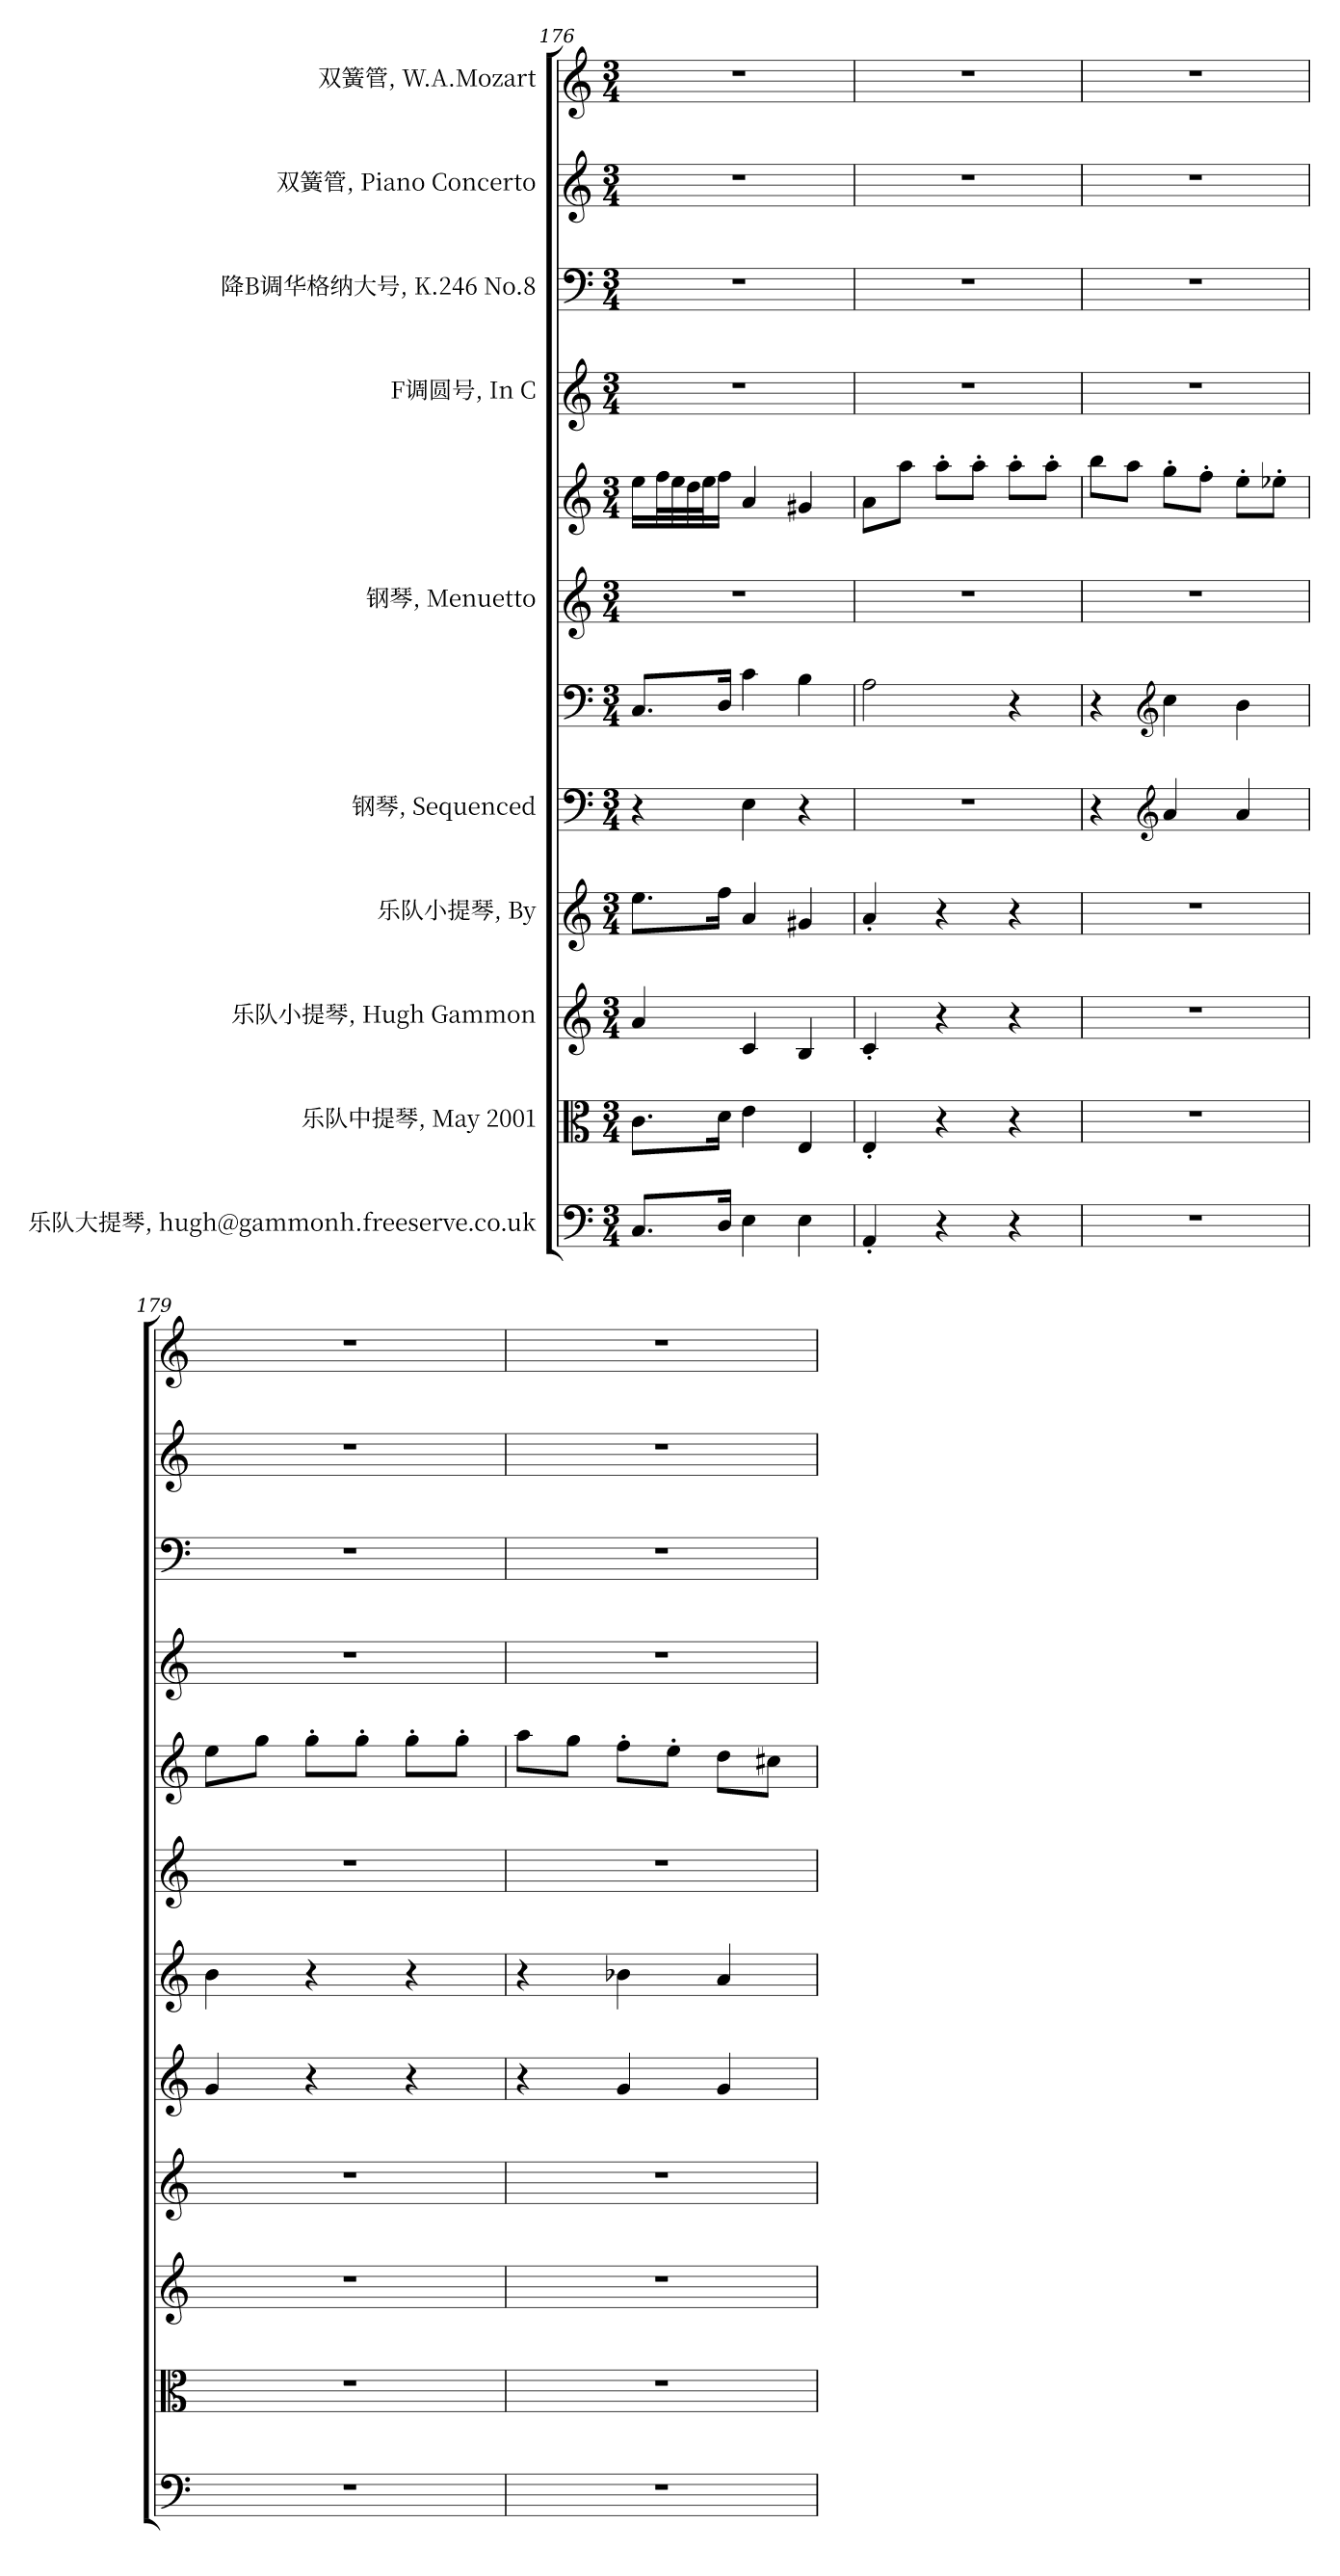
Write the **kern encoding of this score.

**kern	**kern	**kern	**kern	**kern	**kern	**kern	**kern	**kern	**kern	**kern	**kern
*part10	*part9	*part8	*part7	*part6	*part6	*part5	*part5	*part4	*part3	*part2	*part1
*staff12	*staff11	*staff10	*staff9	*staff8	*staff7	*staff6	*staff5	*staff4	*staff3	*staff2	*staff1
*I"乐队大提琴, hugh@gammonh.freeserve.co.uk	*I"乐队中提琴, May 2001	*I"乐队小提琴, Hugh Gammon	*I"乐队小提琴,         By	*I"钢琴, Sequenced	*	*I"钢琴, Menuetto	*	*I"F调圆号, In C	*I"降B调华格纳大号, K.246 No.8	*I"双簧管, Piano Concerto	*I"双簧管, W.A.Mozart
*clefF4	*clefC3	*clefG2	*clefG2	*clefF4	*clefF4	*clefG2	*clefG2	*clefG2	*clefF4	*clefG2	*clefG2
*	*	*	*	*	*	*	*	*ITrd4c7	*ITrd1c2	*	*
*k[]	*k[]	*k[]	*k[]	*k[]	*k[]	*k[]	*k[]	*k[b-]	*k[b-e-]	*k[]	*k[]
*M3/4	*M3/4	*M3/4	*M3/4	*M3/4	*M3/4	*M3/4	*M3/4	*M3/4	*M3/4	*M3/4	*M3/4
=176	=176	=176	=176	=176	=176	=176	=176	=176	=176	=176	=176
8.C/L	8.c\L	4a/	8.ee\L	4r	8.C/L	2.r	16ee\LL	2.r	2.r	2.r	2.r
.	.	.	.	.	.	.	32ff\L	.	.	.	.
.	.	.	.	.	.	.	32ee\	.	.	.	.
.	.	.	.	.	.	.	32dd\	.	.	.	.
.	.	.	.	.	.	.	32ee\J	.	.	.	.
16D/Jk	16d\Jk	.	16ff\Jk	.	16D/Jk	.	16ff\JJ	.	.	.	.
4E\	4e\	4c/	4a/	4E\	4c\	.	4a/	.	.	.	.
4E\	4E/	4B/	4g#X/	4r	4B\	.	4g#X/	.	.	.	.
=177	=177	=177	=177	=177	=177	=177	=177	=177	=177	=177	=177
4AA'/	4E'/	4c'/	4a'/	2.r	2A\	2.r	8a\L	2.r	2.r	2.r	2.r
.	.	.	.	.	.	.	8aa\J	.	.	.	.
4r	4r	4r	4r	.	.	.	8aa'\L	.	.	.	.
.	.	.	.	.	.	.	8aa'\J	.	.	.	.
4r	4r	4r	4r	.	4r	.	8aa'\L	.	.	.	.
.	.	.	.	.	.	.	8aa'\J	.	.	.	.
!!LO:PB:g=z
=178	=178	=178	=178	=178	=178	=178	=178	=178	=178	=178	=178
2.r	2.r	2.r	2.r	4r	4r	2.r	8bb\L	2.r	2.r	2.r	2.r
.	.	.	.	.	.	.	8aa\J	.	.	.	.
*	*	*	*	*clefG2	*clefG2	*	*	*	*	*	*
.	.	.	.	4a/	4cc\	.	8gg'\L	.	.	.	.
.	.	.	.	.	.	.	8ff'\J	.	.	.	.
.	.	.	.	4a/	4b\	.	8ee'\L	.	.	.	.
.	.	.	.	.	.	.	8ee-X'\J	.	.	.	.
=179	=179	=179	=179	=179	=179	=179	=179	=179	=179	=179	=179
2.r	2.r	2.r	2.r	4g/	4b\	2.r	8ee\L	2.r	2.r	2.r	2.r
.	.	.	.	.	.	.	8gg\J	.	.	.	.
.	.	.	.	4r	4r	.	8gg'\L	.	.	.	.
.	.	.	.	.	.	.	8gg'\J	.	.	.	.
.	.	.	.	4r	4r	.	8gg'\L	.	.	.	.
.	.	.	.	.	.	.	8gg'\J	.	.	.	.
=180	=180	=180	=180	=180	=180	=180	=180	=180	=180	=180	=180
2.r	2.r	2.r	2.r	4r	4r	2.r	8aa\L	2.r	2.r	2.r	2.r
.	.	.	.	.	.	.	8gg\J	.	.	.	.
.	.	.	.	4g/	4b-X\	.	8ff'\L	.	.	.	.
.	.	.	.	.	.	.	8ee'\J	.	.	.	.
.	.	.	.	4g/	4a/	.	8dd\L	.	.	.	.
.	.	.	.	.	.	.	8cc#X\J	.	.	.	.
=	=	=	=	=	=	=	=	=	=	=	=
*-	*-	*-	*-	*-	*-	*-	*-	*-	*-	*-	*-
